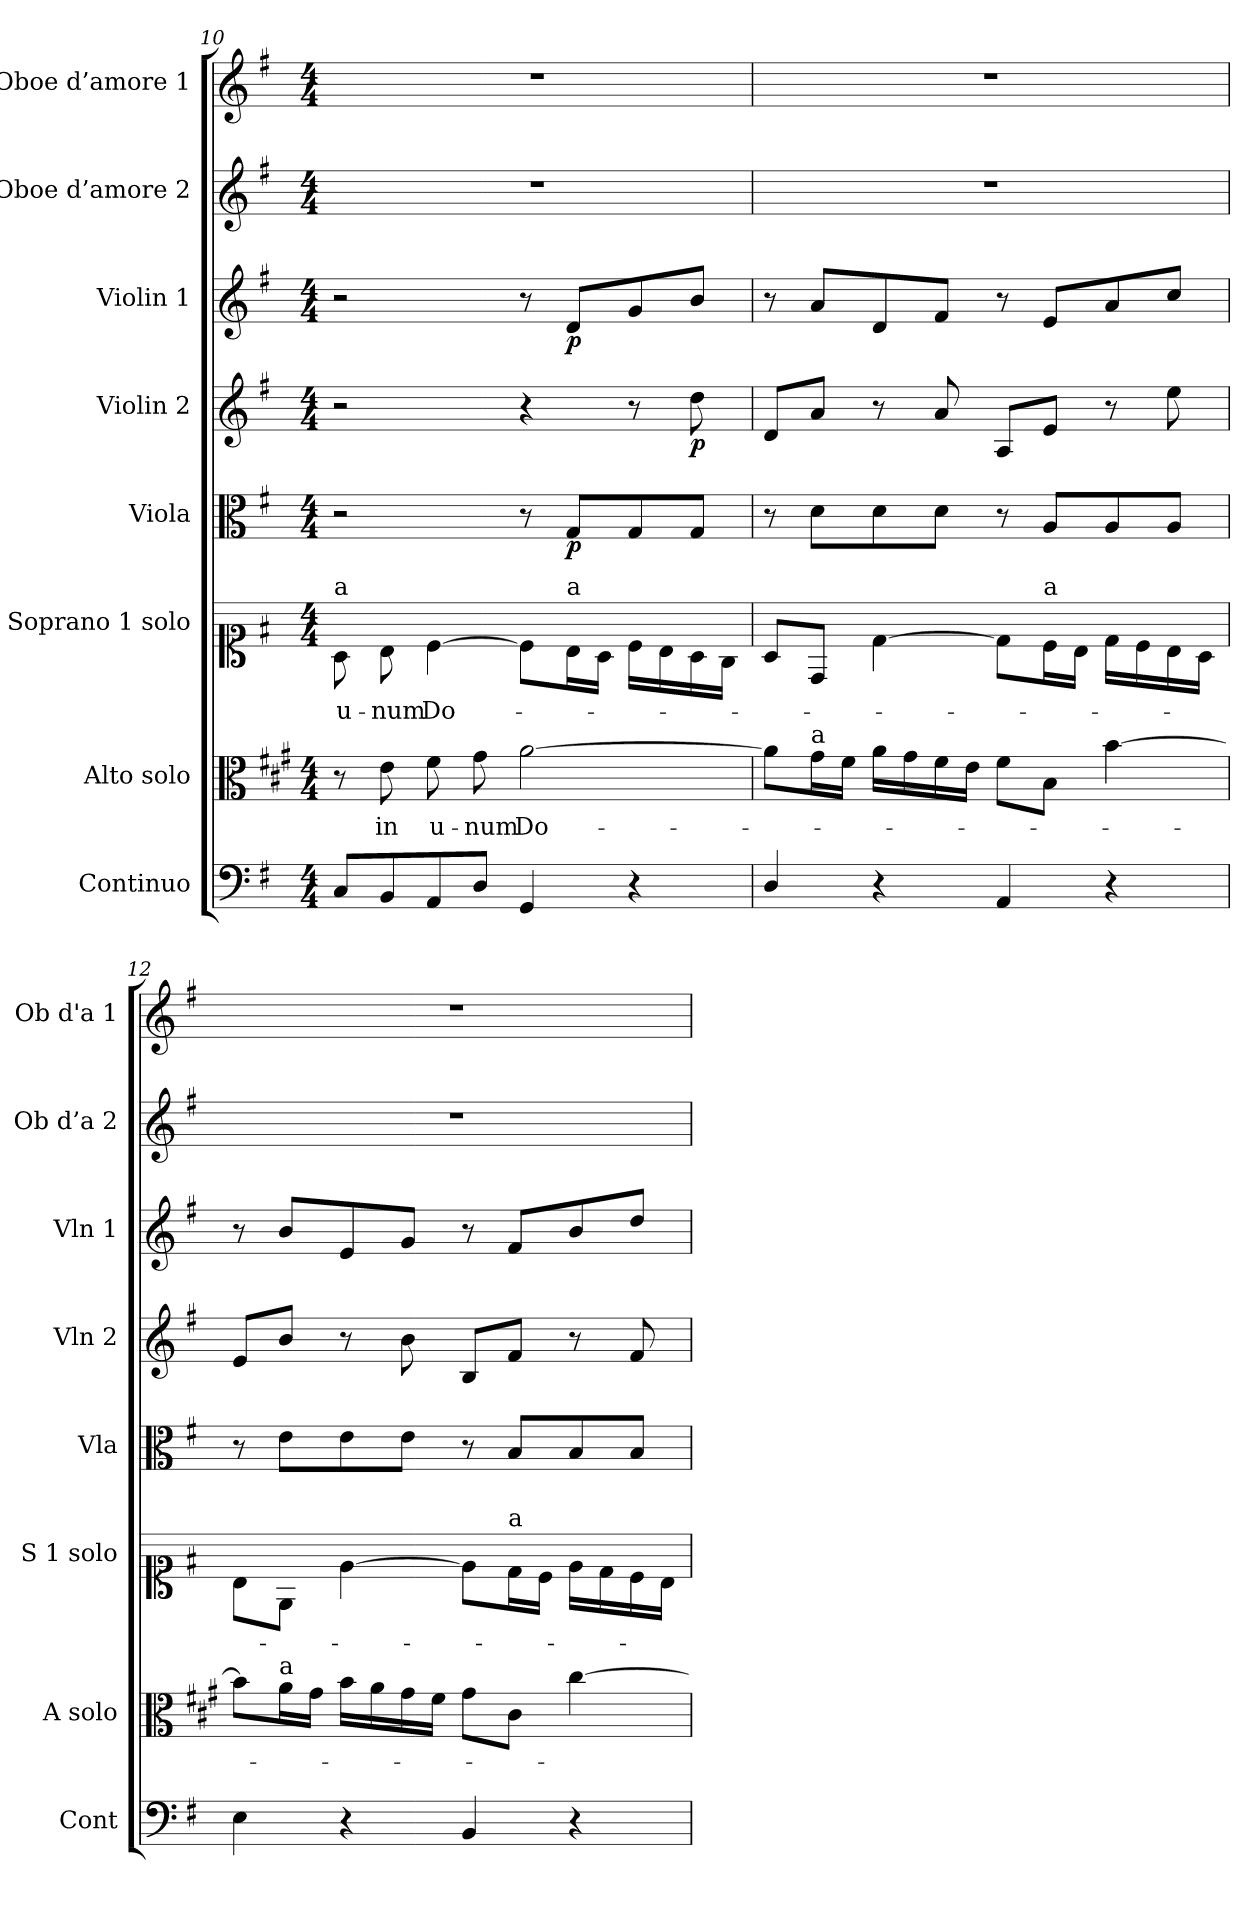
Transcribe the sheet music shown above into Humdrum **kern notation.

**kern	**kern	**text	**kern	**text	**kern	**dynam	**kern	**dynam	**kern	**dynam	**kern	**kern
*part8	*part7	*part7	*part6	*part6	*part5	*part5	*part4	*part4	*part3	*part3	*part2	*part1
*staff8	*staff7	*staff7	*staff6	*staff6	*staff5	*staff5	*staff4	*staff4	*staff3	*staff3	*staff2	*staff1
*I"Continuo	*I"Alto solo	*	*I"Soprano 1 solo	*	*I"Viola	*	*I"Violin 2	*	*I"Violin 1	*	*I"Oboe d’amore 2	*I"Oboe d’amore 1
*I'Cont	*I'A solo	*	*I'S 1 solo	*	*I'Vla	*	*I'Vln 2	*	*I'Vln 1	*	*I'Ob d’a 2	*I'Ob d'a 1
*clefF4	*clefC3	*	*clefC1	*	*clefC3	*	*clefG2	*	*clefG2	*	*clefG2	*clefG2
*	*ITrd1c2	*	*ITrd-7c-12	*	*	*	*	*	*	*	*	*
*k[f#]	*k[f#]	*	*k[f#]	*	*k[f#]	*	*k[f#]	*	*k[f#]	*	*k[f#]	*k[f#]
*M4/4	*M4/4	*	*M4/4	*	*M4/4	*	*M4/4	*	*M4/4	*	*M4/4	*M4/4
=10	=10	=10	=10	=10	=10	=10	=10	=10	=10	=10	=10	=10
!	!	!	!LO:TX:a:t=a	!	!	!	!	!	!	!	!	!
!	!	!	!	!LO:LY:b	!	!	!	!	!	!	!	!
8C/L	8r	.	8a\	u-	2r	.	2r	.	2r	.	1r	1r
!	!	!LO:LY:b	!	!LO:LY:b	!	!	!	!	!	!	!	!
8BB/	8d\	in	8b\	-num	.	.	.	.	.	.	.	.
!	!	!LO:LY:b	!	!LO:LY:b	!	!	!	!	!	!	!	!
8AA/	8e\	u-	[4cc\	Do-	.	.	.	.	.	.	.	.
!	!	!LO:LY:b	!	!	!	!	!	!	!	!	!	!
8D/J	8f#\	-num	.	.	.	.	.	.	.	.	.	.
!	!	!LO:LY:b	!	!	!	!	!	!	!	!	!	!
4GG/	[2g\	Do-	8cc\L]	.	8r	.	4r	.	8r	.	.	.
!	!	!	!LO:TX:a:t=a	!	!	!	!	!	!	!	!	!
!	!	!	!	!	!	!LO:DY:b	!	!	!	!LO:DY:b	!	!
.	.	.	16b\L	.	8G/L	p	.	.	8d/L	p	.	.
.	.	.	16a\JJ	.	.	.	.	.	.	.	.	.
4r	.	.	16cc\LL	.	8G/	.	8r	.	8g/	.	.	.
.	.	.	16b\	.	.	.	.	.	.	.	.	.
!	!	!	!	!	!	!	!	!LO:DY:b	!	!	!	!
.	.	.	16a\	.	8G/J	.	8dd\	p	8b/J	.	.	.
.	.	.	16g\JJ	.	.	.	.	.	.	.	.	.
=11	=11	=11	=11	=11	=11	=11	=11	=11	=11	=11	=11	=11
4D/	8g\L]	.	8a/L	.	8r	.	8d/L	.	8r	.	1r	1r
!	!LO:TX:a:t=a	!	!	!	!	!	!	!	!	!	!	!
.	16f#\L	.	8d/J	.	8d\L	.	8a/J	.	8a/L	.	.	.
.	16e\JJ	.	.	.	.	.	.	.	.	.	.	.
4r	16g\LL	.	[4dd\	.	8d\	.	8r	.	8d/	.	.	.
.	16f#\	.	.	.	.	.	.	.	.	.	.	.
.	16e\	.	.	.	8d\J	.	8a/	.	8f#/J	.	.	.
.	16d\JJ	.	.	.	.	.	.	.	.	.	.	.
4AA/	8e\L	.	8dd\L]	.	8r	.	8A/L	.	8r	.	.	.
!	!	!	!LO:TX:a:t=a	!	!	!	!	!	!	!	!	!
.	8A\J	.	16cc\L	.	8A/L	.	8e/J	.	8e/L	.	.	.
.	.	.	16b\JJ	.	.	.	.	.	.	.	.	.
4r	[4a\	.	16dd\LL	.	8A/	.	8r	.	8a/	.	.	.
.	.	.	16cc\	.	.	.	.	.	.	.	.	.
.	.	.	16b\	.	8A/J	.	8ee\	.	8cc/J	.	.	.
.	.	.	16a\JJ	.	.	.	.	.	.	.	.	.
!!LO:LB:g=z
=12	=12	=12	=12	=12	=12	=12	=12	=12	=12	=12	=12	=12
4E\	8a\L]	.	8b\L	.	8r	.	8e/L	.	8r	.	1r	1r
!	!LO:TX:a:t=a	!	!	!	!	!	!	!	!	!	!	!
.	16g\L	.	8e\J	.	8e\L	.	8b/J	.	8b/L	.	.	.
.	16f#\JJ	.	.	.	.	.	.	.	.	.	.	.
4r	16a\LL	.	[4ee\	.	8e\	.	8r	.	8e/	.	.	.
.	16g\	.	.	.	.	.	.	.	.	.	.	.
.	16f#\	.	.	.	8e\J	.	8b\	.	8g/J	.	.	.
.	16e\JJ	.	.	.	.	.	.	.	.	.	.	.
4BB/	8f#\L	.	8ee\L]	.	8r	.	8B/L	.	8r	.	.	.
!	!	!	!LO:TX:a:t=a	!	!	!	!	!	!	!	!	!
.	8B\J	.	16dd\L	.	8B/L	.	8f#/J	.	8f#/L	.	.	.
.	.	.	16cc\JJ	.	.	.	.	.	.	.	.	.
4r	[4b\	.	16ee\LL	.	8B/	.	8r	.	8b/	.	.	.
.	.	.	16dd\	.	.	.	.	.	.	.	.	.
.	.	.	16cc\	.	8B/J	.	8f#/	.	8dd/J	.	.	.
.	.	.	16b\JJ	.	.	.	.	.	.	.	.	.
=	=	=	=	=	=	=	=	=	=	=	=	=
*-	*-	*-	*-	*-	*-	*-	*-	*-	*-	*-	*-	*-
